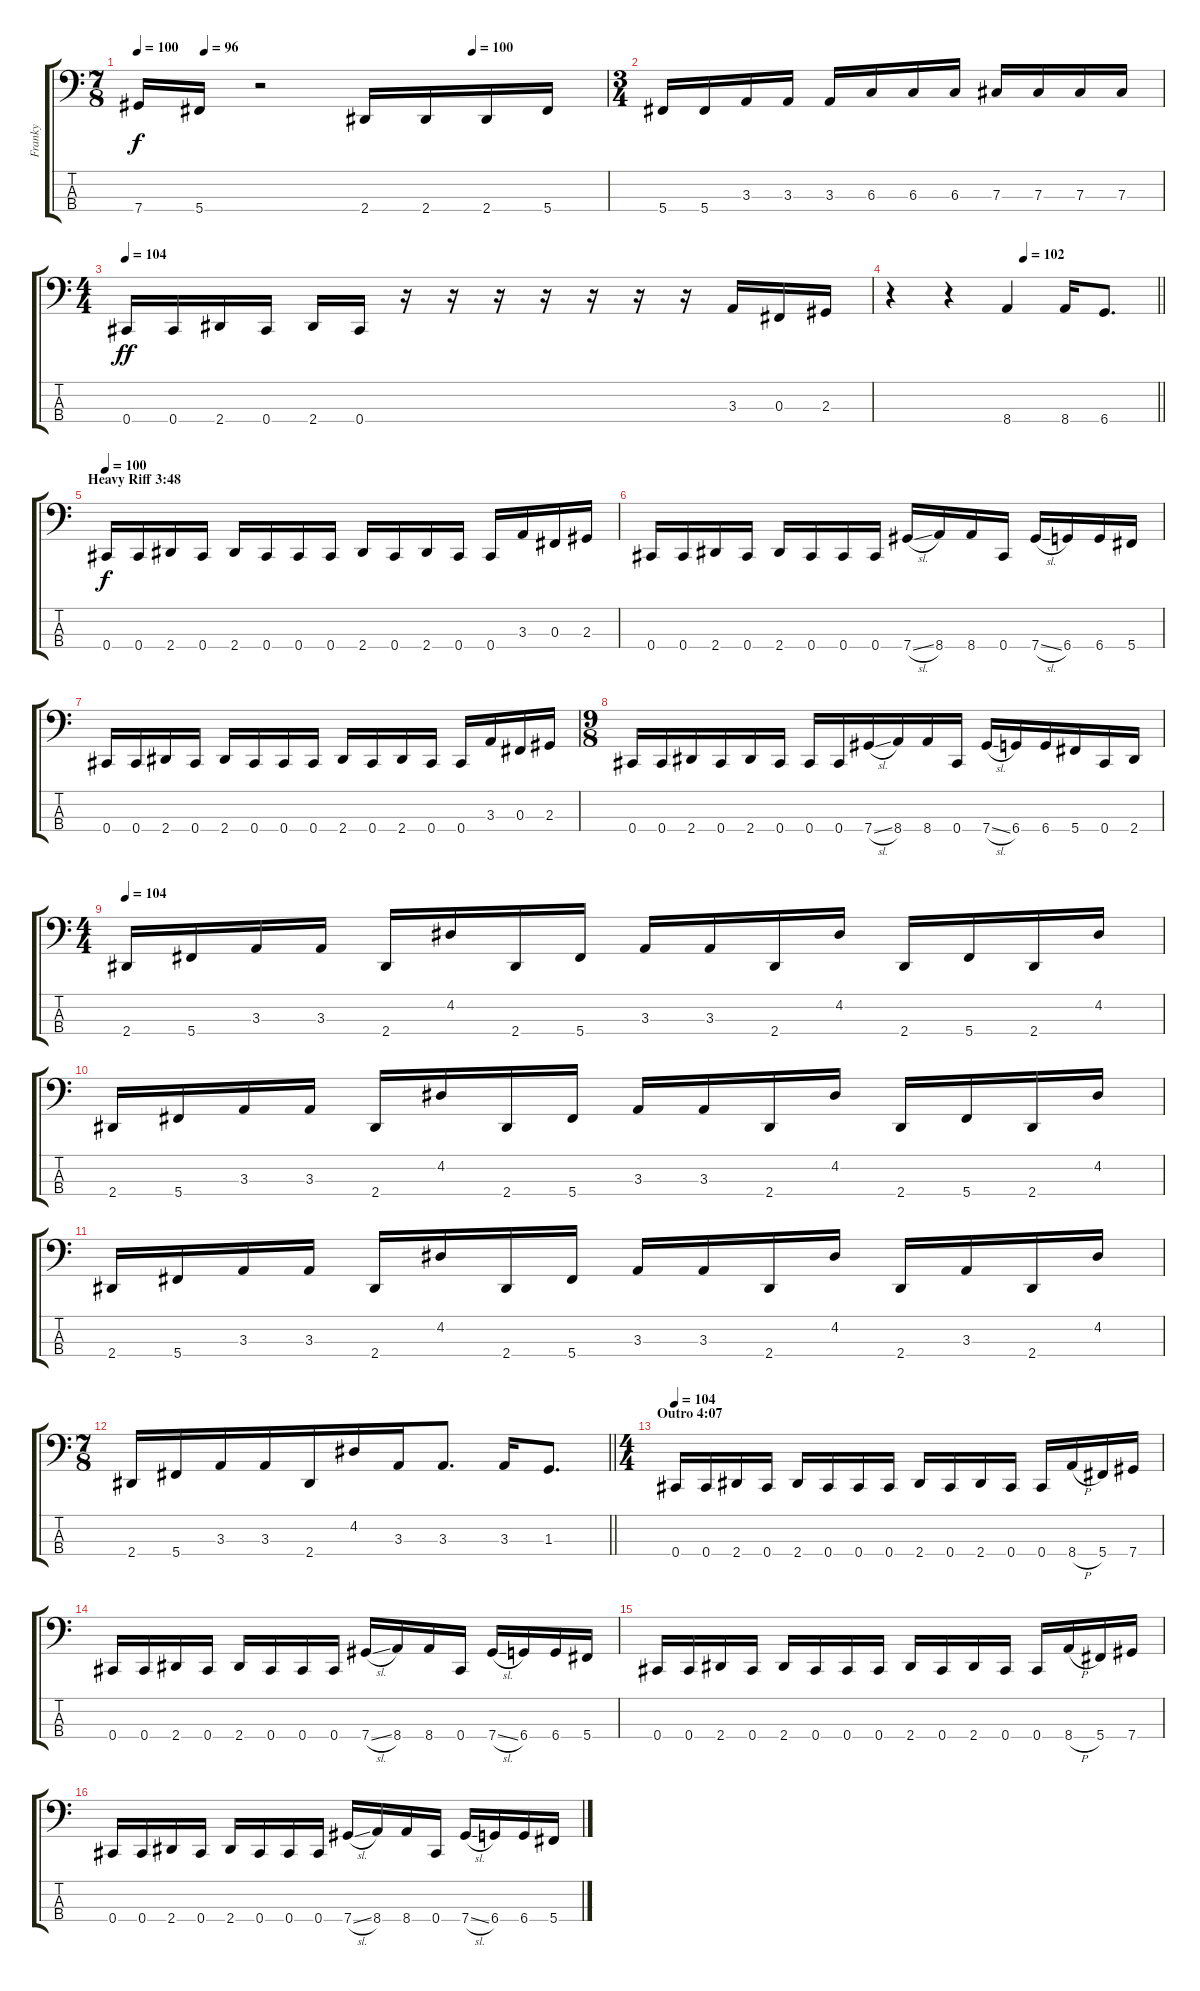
\track ("Franky" "Franky") {instrument electricbassfinger}
\staff {score tabs}
\tuning (E2 B1 Gb1 Db1) {hide}
\ts (7 8)
\tempo 100
\tempo (96 0.14285714285714285)
\tempo (100 0.7142857142857143)
\clef f4
\ks c
7.4.16{dy f} 5.4.16 r.2 2.4.16 2.4.16 2.4.16 5.4.16 |
\ts (3 4)
5.4.16 5.4.16 3.3.16 3.3.16 3.3.16 6.3.16 6.3.16 6.3.16 7.3.16 7.3.16 7.3.16 7.3.16 |
\ts (4 4)
\tempo 104
0.4.16{dy ff} 0.4.16 2.4.16 0.4.16 2.4.16 0.4.16 r.16 r.16 r.16 r.16 r.16 r.16 r.16 3.3.16 0.3.16 2.3.16 |
\tempo (102 0.5)
\barLineRight lightlight
r.4{volume 16} r.4 8.4.4 8.4.16 6.4.8{d} |
\section ("" "Heavy Riff 3:48")
\tempo 100
0.4.16{dy f} 0.4.16 2.4.16 0.4.16 2.4.16 0.4.16 0.4.16 0.4.16 2.4.16 0.4.16 2.4.16 0.4.16 0.4.16 3.3.16 0.3.16 2.3.16 |
0.4.16 0.4.16 2.4.16 0.4.16 2.4.16 0.4.16 0.4.16 0.4.16 7.4{sl}.16 8.4.16 8.4.16 0.4.16 7.4{sl}.16 6.4.16 6.4.16 5.4.16 |
0.4.16 0.4.16 2.4.16 0.4.16 2.4.16 0.4.16 0.4.16 0.4.16 2.4.16 0.4.16 2.4.16 0.4.16 0.4.16 3.3.16 0.3.16 2.3.16 |
\ts (9 8)
0.4.16 0.4.16 2.4.16 0.4.16 2.4.16 0.4.16 0.4.16 0.4.16 7.4{sl}.16 8.4.16 8.4.16 0.4.16 7.4{sl}.16 6.4.16 6.4.16 5.4.16 0.4.16 2.4.16 |
\ts (4 4)
\tempo 104
2.4.16 5.4.16 3.3.16 3.3.16 2.4.16 4.2.16 2.4.16 5.4.16 3.3.16 3.3.16 2.4.16 4.2.16 2.4.16 5.4.16 2.4.16 4.2.16 |
2.4.16 5.4.16 3.3.16 3.3.16 2.4.16 4.2.16 2.4.16 5.4.16 3.3.16 3.3.16 2.4.16 4.2.16 2.4.16 5.4.16 2.4.16 4.2.16 |
2.4.16 5.4.16 3.3.16 3.3.16 2.4.16 4.2.16 2.4.16 5.4.16 3.3.16 3.3.16 2.4.16 4.2.16 2.4.16 3.3.16 2.4.16 4.2.16 |
\ts (7 8)
\barLineRight lightlight
2.4.16 5.4.16 3.3.16 3.3.16 2.4.16 4.2.16 3.3.16 3.3.8{d} 3.3.16 1.3.8{d} |
\ts (4 4)
\section ("" "Outro 4:07")
\tempo 104
0.4.16 0.4.16 2.4.16 0.4.16 2.4.16 0.4.16 0.4.16 0.4.16 2.4.16 0.4.16 2.4.16 0.4.16 0.4.16 8.4{h}.16 5.4.16 7.4.16 |
0.4.16 0.4.16 2.4.16 0.4.16 2.4.16 0.4.16 0.4.16 0.4.16 7.4{sl}.16 8.4.16 8.4.16 0.4.16 7.4{sl}.16 6.4.16 6.4.16 5.4.16 |
0.4.16 0.4.16 2.4.16 0.4.16 2.4.16 0.4.16 0.4.16 0.4.16 2.4.16 0.4.16 2.4.16 0.4.16 0.4.16 8.4{h}.16 5.4.16 7.4.16 |
0.4.16 0.4.16 2.4.16 0.4.16 2.4.16 0.4.16 0.4.16 0.4.16 7.4{sl}.16 8.4.16 8.4.16 0.4.16 7.4{sl}.16 6.4.16 6.4.16 5.4.16
